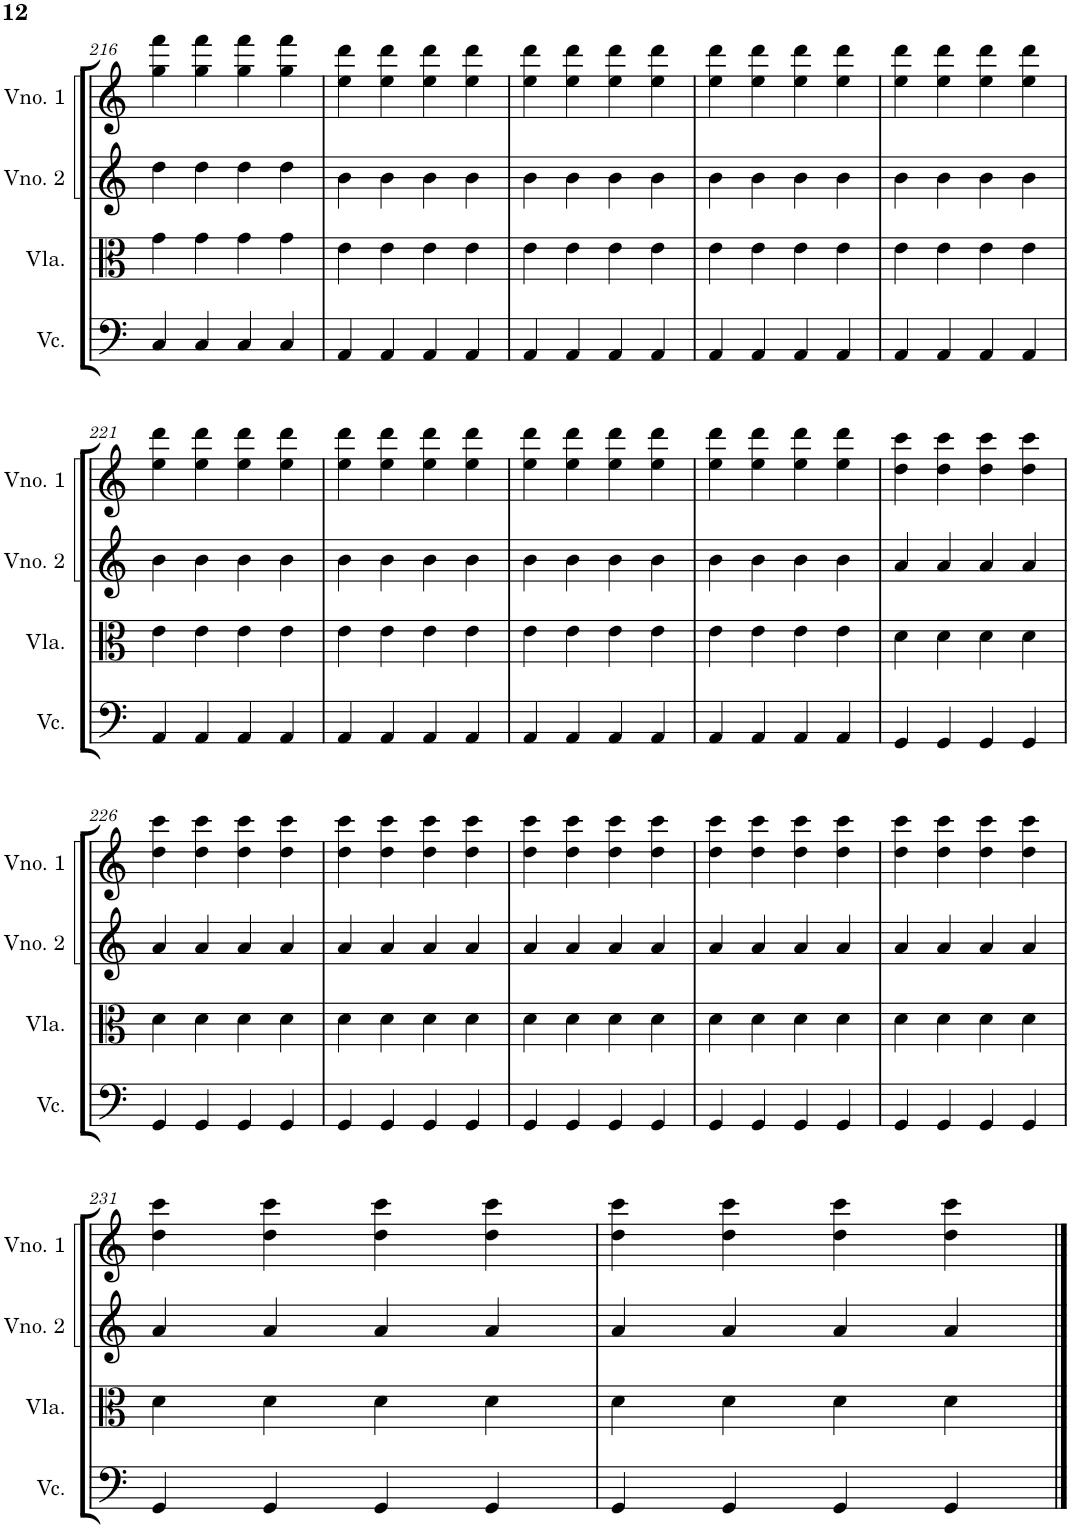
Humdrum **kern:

**kern	**kern	**kern	**kern
*part4	*part3	*part2	*part1
*staff4	*staff3	*staff2	*staff1
*I"Violoncelo	*I"Viola	*I"Violino 2	*I"Violino 1
*I'Vc.	*I'Vla.	*I'Vno. 2	*I'Vno. 1
!!LO:PB:g=z
*clefF4	*clefC3	*clefG2	*clefG2
*k[]	*k[]	*k[]	*k[]
*M2/2	*M2/2	*M2/2	*M2/2
*met(c|)	*met(c|)	*met(c|)	*met(c|)
=216	=216	=216	=216
4C/	4g\	4dd\	4gg\ 4fff\
4C/	4g\	4dd\	4gg\ 4fff\
4C/	4g\	4dd\	4gg\ 4fff\
4C/	4g\	4dd\	4gg\ 4fff\
=217	=217	=217	=217
4AA/	4e\	4b\	4ee\ 4ddd\
4AA/	4e\	4b\	4ee\ 4ddd\
4AA/	4e\	4b\	4ee\ 4ddd\
4AA/	4e\	4b\	4ee\ 4ddd\
=218	=218	=218	=218
4AA/	4e\	4b\	4ee\ 4ddd\
4AA/	4e\	4b\	4ee\ 4ddd\
4AA/	4e\	4b\	4ee\ 4ddd\
4AA/	4e\	4b\	4ee\ 4ddd\
=219	=219	=219	=219
4AA/	4e\	4b\	4ee\ 4ddd\
4AA/	4e\	4b\	4ee\ 4ddd\
4AA/	4e\	4b\	4ee\ 4ddd\
4AA/	4e\	4b\	4ee\ 4ddd\
=220	=220	=220	=220
4AA/	4e\	4b\	4ee\ 4ddd\
4AA/	4e\	4b\	4ee\ 4ddd\
4AA/	4e\	4b\	4ee\ 4ddd\
4AA/	4e\	4b\	4ee\ 4ddd\
!!LO:LB:g=z
=221	=221	=221	=221
4AA/	4e\	4b\	4ee\ 4ddd\
4AA/	4e\	4b\	4ee\ 4ddd\
4AA/	4e\	4b\	4ee\ 4ddd\
4AA/	4e\	4b\	4ee\ 4ddd\
=222	=222	=222	=222
4AA/	4e\	4b\	4ee\ 4ddd\
4AA/	4e\	4b\	4ee\ 4ddd\
4AA/	4e\	4b\	4ee\ 4ddd\
4AA/	4e\	4b\	4ee\ 4ddd\
=223	=223	=223	=223
4AA/	4e\	4b\	4ee\ 4ddd\
4AA/	4e\	4b\	4ee\ 4ddd\
4AA/	4e\	4b\	4ee\ 4ddd\
4AA/	4e\	4b\	4ee\ 4ddd\
=224	=224	=224	=224
4AA/	4e\	4b\	4ee\ 4ddd\
4AA/	4e\	4b\	4ee\ 4ddd\
4AA/	4e\	4b\	4ee\ 4ddd\
4AA/	4e\	4b\	4ee\ 4ddd\
=225	=225	=225	=225
4GG/	4d\	4a/	4dd\ 4ccc\
4GG/	4d\	4a/	4dd\ 4ccc\
4GG/	4d\	4a/	4dd\ 4ccc\
4GG/	4d\	4a/	4dd\ 4ccc\
!!LO:LB:g=z
=226	=226	=226	=226
4GG/	4d\	4a/	4dd\ 4ccc\
4GG/	4d\	4a/	4dd\ 4ccc\
4GG/	4d\	4a/	4dd\ 4ccc\
4GG/	4d\	4a/	4dd\ 4ccc\
=227	=227	=227	=227
4GG/	4d\	4a/	4dd\ 4ccc\
4GG/	4d\	4a/	4dd\ 4ccc\
4GG/	4d\	4a/	4dd\ 4ccc\
4GG/	4d\	4a/	4dd\ 4ccc\
=228	=228	=228	=228
4GG/	4d\	4a/	4dd\ 4ccc\
4GG/	4d\	4a/	4dd\ 4ccc\
4GG/	4d\	4a/	4dd\ 4ccc\
4GG/	4d\	4a/	4dd\ 4ccc\
=229	=229	=229	=229
4GG/	4d\	4a/	4dd\ 4ccc\
4GG/	4d\	4a/	4dd\ 4ccc\
4GG/	4d\	4a/	4dd\ 4ccc\
4GG/	4d\	4a/	4dd\ 4ccc\
=230	=230	=230	=230
4GG/	4d\	4a/	4dd\ 4ccc\
4GG/	4d\	4a/	4dd\ 4ccc\
4GG/	4d\	4a/	4dd\ 4ccc\
4GG/	4d\	4a/	4dd\ 4ccc\
!!LO:LB:g=z
=231	=231	=231	=231
4GG/	4d\	4a/	4dd\ 4ccc\
4GG/	4d\	4a/	4dd\ 4ccc\
4GG/	4d\	4a/	4dd\ 4ccc\
4GG/	4d\	4a/	4dd\ 4ccc\
=232	=232	=232	=232
4GG/	4d\	4a/	4dd\ 4ccc\
4GG/	4d\	4a/	4dd\ 4ccc\
4GG/	4d\	4a/	4dd\ 4ccc\
4GG/	4d\	4a/	4dd\ 4ccc\
==	==	==	==
*-	*-	*-	*-
